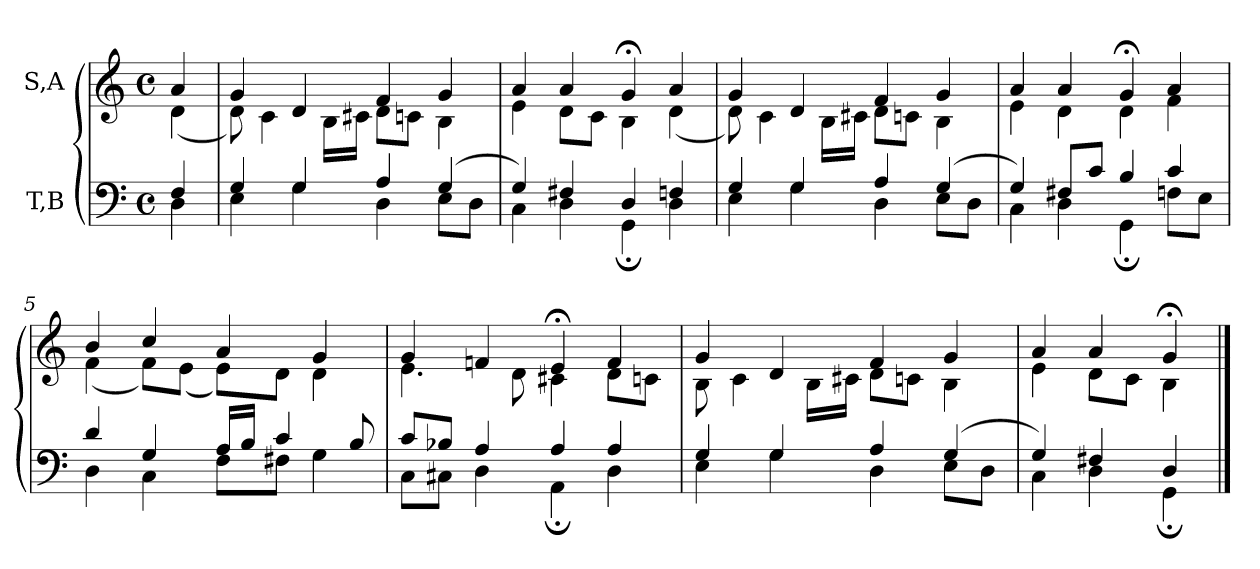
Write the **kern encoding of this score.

**kern	**kern
*part2	*part1
*staff2	*staff1
*I"T,B	*I"S,A
*clefF4	*clefG2
*k[]	*k[]
*M4/4	*M4/4
*met(c)	*met(c)
=	=
*^	*^
4F	4D	4a	(<4d
=1	=1	=1	=1
4G	4E	4g	8d)
.	.	.	4c
4G	4G	4d	.
.	.	.	16BLL
.	.	.	16c#XJJ
4A	4D	4f	8dL
.	.	.	8cnJ
(>4G	8EL	4g	4B
.	8DJ	.	.
=2	=2	=2	=2
4G)	4C	4a	4e
4F#X	4D	4a	8dL
.	.	.	8cJ
4D	4GG;	4g;<	4B
4Fn	4D	4a	(<4d
=3	=3	=3	=3
4G	4E	4g	8d)
.	.	.	4c
4G	4G	4d	.
.	.	.	16BLL
.	.	.	16c#XJJ
4A	4D	4f	8dL
.	.	.	8cnJ
(>4G	8EL	4g	4B
.	8DJ	.	.
=4	=4	=4	=4
4G)	4C	4a	4e
8F#XL	4D	4a	4d
8cJ	.	.	.
4B	4GG;	4g;<	4d
4c	8FnL	4a	4f
.	8EJ	.	.
=5	=5	=5	=5
4d	4D	4b	(<4f
4G	4C	4cc	8fL)
.	.	.	(<8eJ
16ALL	8FL	4a	8eL)
16BJJ	.	.	.
4c	8F#XJ	.	8dJ
.	4G	4g	4d
8B	.	.	.
=6	=6	=6	=6
8cL	8CL	4g	4.e
8B-XJ	8C#XJ	.	.
4A	4D	4fn	.
.	.	.	8d
4A	4AA;	4e;<	4c#X
4A	4D	4f	8dL
.	.	.	8cnJ
=7	=7	=7	=7
4G	4E	4g	8B
.	.	.	4c
4G	4G	4d	.
.	.	.	16BLL
.	.	.	16c#XJJ
4A	4D	4f	8dL
.	.	.	8cnJ
(>4G	8EL	4g	4B
.	8DJ	.	.
=8	=8	=8	=8
4G)	4C	4a	4e
4F#X	4D	4a	8dL
.	.	.	8cJ
4D	4GG;	4g;<	4B
*v	*v	*	*
*	*v	*v
==	==
*-	*-
